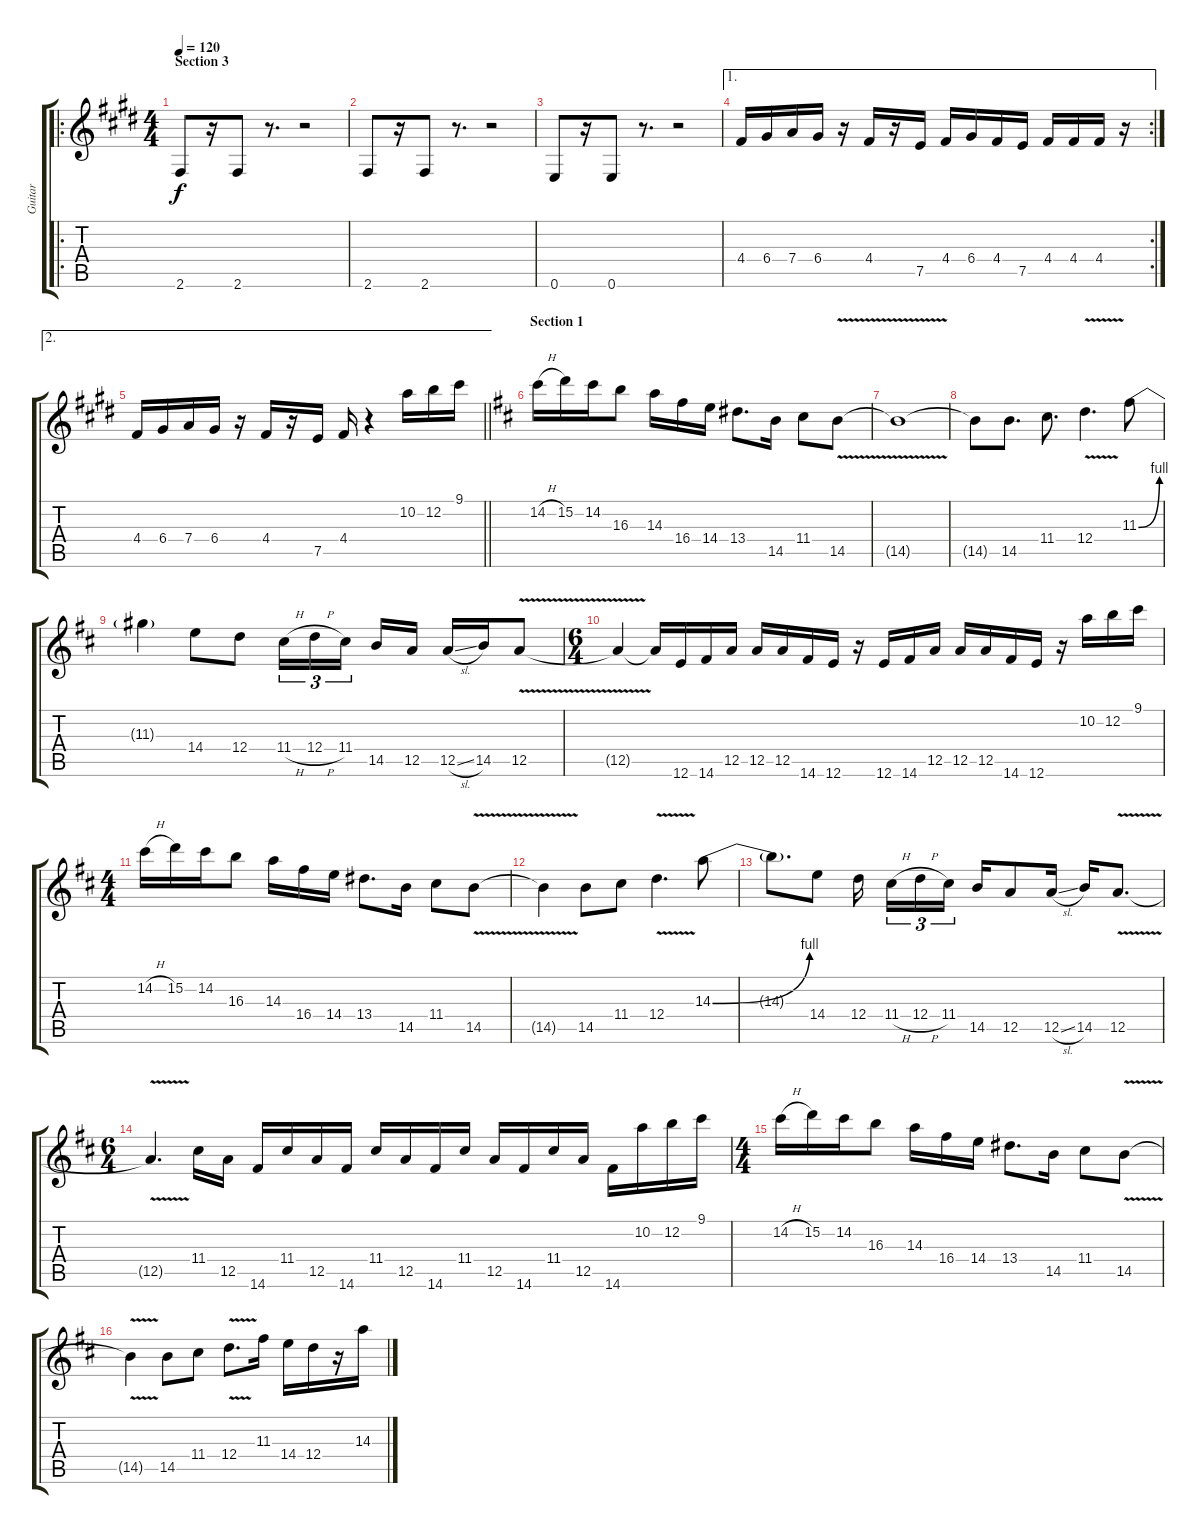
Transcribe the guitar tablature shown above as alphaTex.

\track ("Guitar" "Guitar") {instrument overdrivenguitar}
\staff {score tabs}
\tuning (E4 B3 G3 D3 A2 E2) {hide}
\ro
\ts (4 4)
\section ("" "Section 3")
\tempo 120
\clef g2
\ks e
2.6.8{dy f} r.16 2.6.8 r.8{d} r.2 |
2.6.8 r.16 2.6.8 r.8{d} r.2 |
0.6.8 r.16 0.6.8 r.8{d} r.2 |
\ae 1
\rc 2
4.4.16 6.4.16 7.4.16 6.4.16 r.16 4.4.16 r.16 7.5.16 4.4.16 6.4.16 4.4.16 7.5.16 4.4.16 4.4.16 4.4.16 r.16 |
\ae 2
\barLineRight lightlight
4.4.16 6.4.16 7.4.16 6.4.16 r.16 4.4.16 r.16 7.5.16 4.4.16 r.4 10.2.16 12.2.16 9.1.16 |
\section ("" "Section 1")
\ks d
14.2{h}.16 15.2.16 14.2.16 16.3.8 14.3.16 16.4.16 14.4.16 13.4.8{d} 14.5.16 11.4.8 14.5{v}.8 |
14.5{t}.1 |
14.5{t}.8 14.5.8{d} 11.4.8{d} 12.4{v}.4{d} 11.3{be (bend 0 0 60 4)}.8 |
11.3{t}.4 14.4.8 12.4.8 11.4{h}.16{tu (3 2)} 12.4{h}.16{tu (3 2)} 11.4.16{tu (3 2) beam splitsecondary} 14.5.16 12.5.16 12.5{sl}.16 14.5.16 12.5{v}.8 |
\ts (6 4)
12.5{t}.4 12.5{t}.16 12.6.16 14.6.16 12.5.16 12.5.16 12.5.16 14.6.16 12.6.16 r.16 12.6.16 14.6.16 12.5.16 12.5.16 12.5.16 14.6.16 12.6.16 r.16 10.2.16 12.2.16 9.1.16 |
\ts (4 4)
14.2{h}.16 15.2.16 14.2.16 16.3.8 14.3.16 16.4.16 14.4.16 13.4.8{d} 14.5.16 11.4.8 14.5{v}.8 |
14.5{t}.4 14.5.8 11.4.8 12.4{v}.4{d} 14.3{be (bend 0 0 60 4)}.8 |
14.3{t}.8{d} 14.4.8 12.4.16{beam splitsecondary} 11.4{h}.16{tu (3 2)} 12.4{h}.16{tu (3 2)} 11.4.16{tu (3 2)} 14.5.16 12.5.8 12.5{sl}.16 14.5.16 12.5{v}.8{d} |
\ts (6 4)
12.5{t}.4{d} 11.4.16 12.5.16 14.6.16 11.4.16 12.5.16 14.6.16 11.4.16 12.5.16 14.6.16 11.4.16 12.5.16 14.6.16 11.4.16 12.5.16 14.6.16 10.2.16 12.2.16 9.1.16 |
\ts (4 4)
14.2{h}.16 15.2.16 14.2.16 16.3.8 14.3.16 16.4.16 14.4.16 13.4.8{d} 14.5.16 11.4.8 14.5{v}.8 |
14.5{t}.4 14.5.8 11.4.8 12.4{v}.8{d} 11.3.16 14.4.16 12.4.16 r.16 14.3.16
